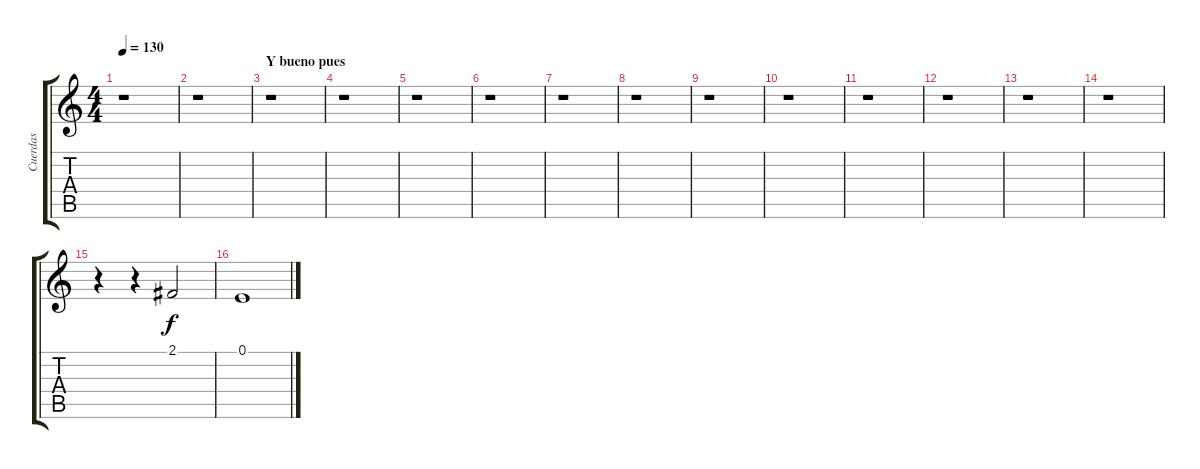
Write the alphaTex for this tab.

\track ("Cuerdas" "Cuerdas") {instrument stringensemble1}
\staff {score tabs}
\tuning (E4 B3 G3 D3 A2 E2) {hide}
\ts (4 4)
\tempo 130
\clef g2
\ks c
r.1{dy f} |
r.1 |
\section ("" "Y bueno pues")
r.1 |
r.1 |
r.1 |
r.1 |
r.1 |
r.1 |
r.1 |
r.1 |
r.1 |
r.1 |
r.1 |
r.1 |
r.4 r.4 2.1.2 |
0.1.1
